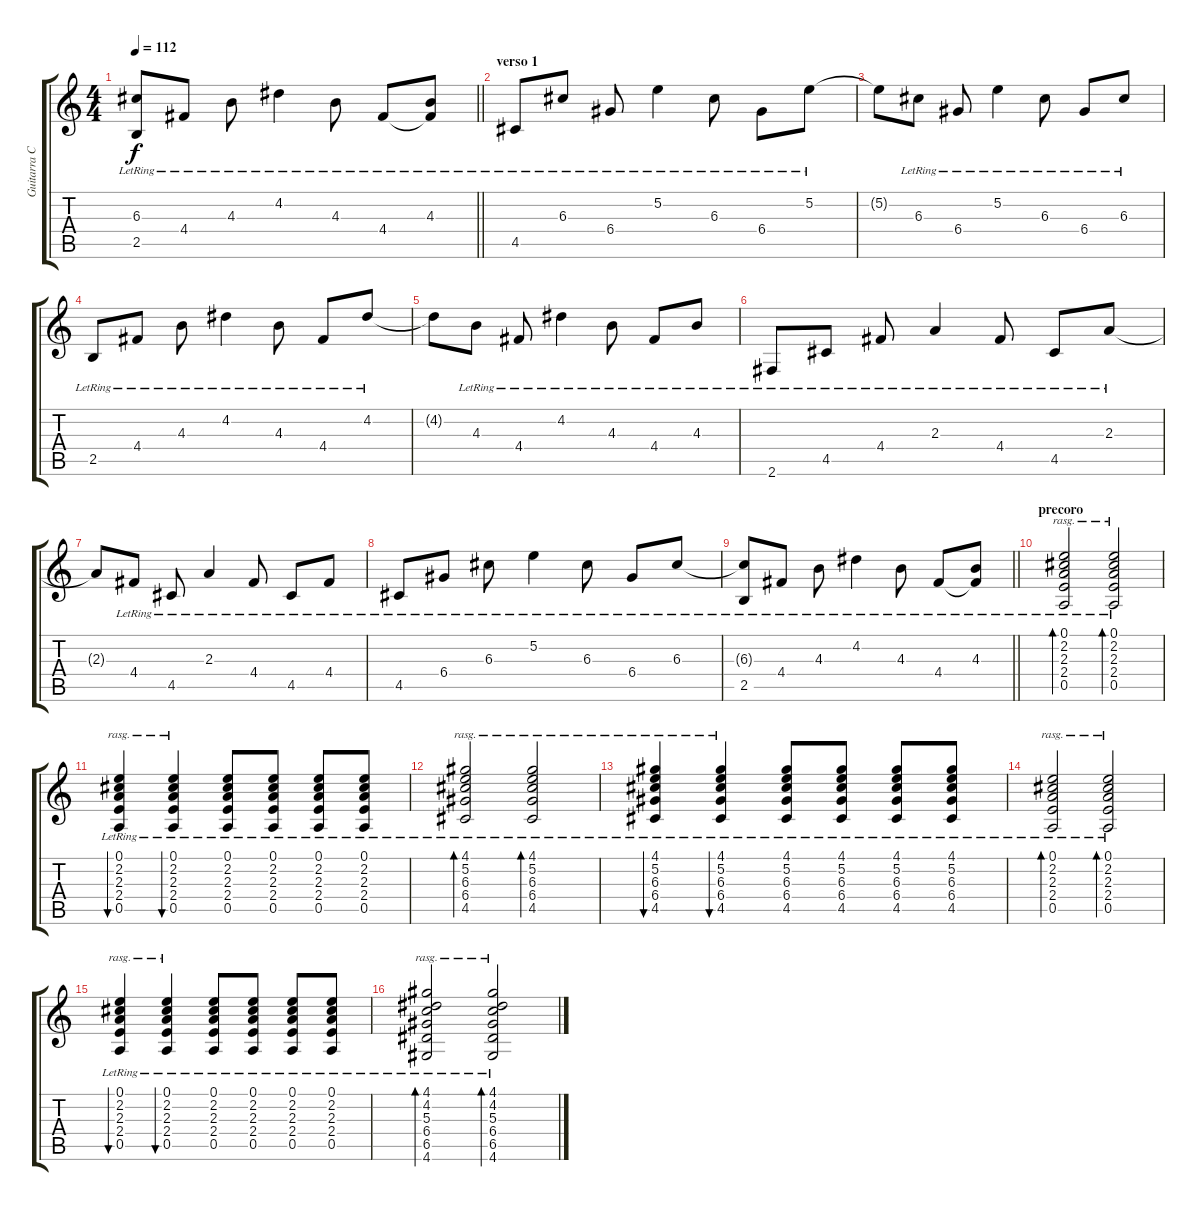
\track ("Guitarra Clean" "Guitarra C") {instrument electricguitarclean}
\staff {score tabs}
\tuning (E4 B3 G3 D3 A2 E2) {hide}
\ts (4 4)
\tempo 112
\clef g2
\barLineRight lightlight
\ks c
(6.3{t} 2.5{lr}).8{dy f} 4.4{lr}.8 4.3{lr}.8 4.2{lr}.4 4.3{lr}.8 4.4{lr}.8 (4.3{lr} 4.4{t}).8 |
\section ("" "verso 1")
4.5{lr}.8 6.3{lr}.8 6.4{lr}.8 5.2{lr}.4 6.3{lr}.8 6.4{lr}.8 5.2{lr}.8 |
5.2{t}.8 6.3{lr}.8 6.4{lr}.8 5.2{lr}.4 6.3{lr}.8 6.4{lr}.8 6.3{lr}.8 |
2.5{lr}.8 4.4{lr}.8 4.3{lr}.8 4.2{lr}.4 4.3{lr}.8 4.4{lr}.8 4.2{lr}.8 |
4.2{t}.8 4.3{lr}.8 4.4{lr}.8 4.2{lr}.4 4.3{lr}.8 4.4{lr}.8 4.3{lr}.8 |
2.6{lr}.8 4.5{lr}.8 4.4{lr}.8 2.3{lr}.4 4.4{lr}.8 4.5{lr}.8 2.3{lr}.8 |
2.3{t}.8 4.4{lr}.8 4.5{lr}.8 2.3{lr}.4 4.4{lr}.8 4.5{lr}.8 4.4{lr}.8 |
4.5{lr}.8 6.4{lr}.8 6.3{lr}.8 5.2{lr}.4 6.3{lr}.8 6.4{lr}.8 6.3{lr}.8 |
\barLineRight lightlight
(6.3{t} 2.5{lr}).8 4.4{lr}.8 4.3{lr}.8 4.2{lr}.4 4.3{lr}.8 4.4{lr}.8 (4.3{lr} 4.4{t}).8 |
\section ("" "precoro")
(0.1{lr} 2.2{lr} 2.3{lr} 2.4{lr} 0.5{lr}).2{bd 60 rasg ii} (0.1{lr} 2.2{lr} 2.3{lr} 2.4{lr} 0.5{lr}).2{bd 120 rasg ii} |
(0.1{lr} 2.2{lr} 2.3{lr} 2.4{lr} 0.5{lr}).4{bu 120 rasg ii} (0.1{lr} 2.2{lr} 2.3{lr} 2.4{lr} 0.5{lr}).4{bu 120 rasg ii} (0.1{lr} 2.2{lr} 2.3{lr} 2.4{lr} 0.5{lr}).8 (0.1{lr} 2.2{lr} 2.3{lr} 2.4{lr} 0.5{lr}).8 (0.1{lr} 2.2{lr} 2.3{lr} 2.4{lr} 0.5{lr}).8 (0.1{lr} 2.2{lr} 2.3{lr} 2.4{lr} 0.5{lr}).8 |
(4.1{lr} 5.2{lr} 6.3{lr} 6.4{lr} 4.5{lr}).2{bd 60 rasg ii} (4.1{lr} 5.2{lr} 6.3{lr} 6.4{lr} 4.5{lr}).2{bd 120 rasg ii} |
(4.1{lr} 5.2{lr} 6.3{lr} 6.4{lr} 4.5{lr}).4{bu 120 rasg ii} (4.1{lr} 5.2{lr} 6.3{lr} 6.4{lr} 4.5{lr}).4{bu 120 rasg ii} (4.1{lr} 5.2{lr} 6.3{lr} 6.4{lr} 4.5{lr}).8 (4.1{lr} 5.2{lr} 6.3{lr} 6.4{lr} 4.5{lr}).8 (4.1{lr} 5.2{lr} 6.3{lr} 6.4{lr} 4.5{lr}).8 (4.1{lr} 5.2{lr} 6.3{lr} 6.4{lr} 4.5{lr}).8 |
(0.1{lr} 2.2{lr} 2.3{lr} 2.4{lr} 0.5{lr}).2{bd 60 rasg ii} (0.1{lr} 2.2{lr} 2.3{lr} 2.4{lr} 0.5{lr}).2{bd 120 rasg ii} |
(0.1{lr} 2.2{lr} 2.3{lr} 2.4{lr} 0.5{lr}).4{bu 120 rasg ii} (0.1{lr} 2.2{lr} 2.3{lr} 2.4{lr} 0.5{lr}).4{bu 120 rasg ii} (0.1{lr} 2.2{lr} 2.3{lr} 2.4{lr} 0.5{lr}).8 (0.1{lr} 2.2{lr} 2.3{lr} 2.4{lr} 0.5{lr}).8 (0.1{lr} 2.2{lr} 2.3{lr} 2.4{lr} 0.5{lr}).8 (0.1{lr} 2.2{lr} 2.3{lr} 2.4{lr} 0.5{lr}).8 |
(4.1{lr} 4.2{lr} 5.3{lr} 6.4{lr} 6.5{lr} 4.6{lr}).2{bd 60 rasg ii} (4.1{lr} 4.2{lr} 5.3{lr} 6.4{lr} 6.5{lr} 4.6{lr}).2{bd 120 rasg ii}
